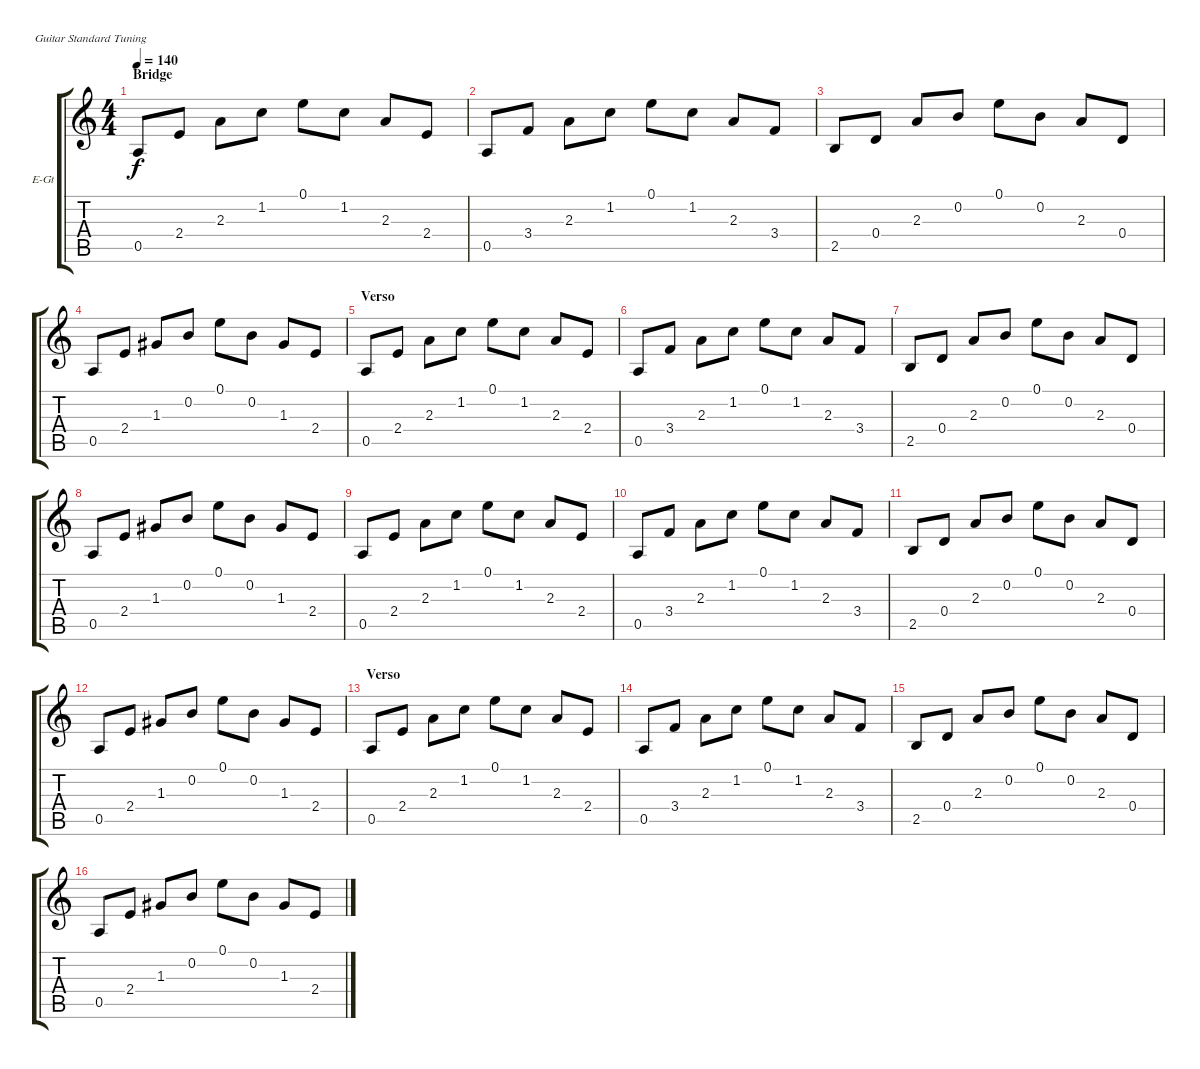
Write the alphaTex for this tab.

\defaultSystemsLayout 4
\bracketExtendMode groupsimilarinstruments
\firstSystemTrackNameOrientation horizontal
\otherSystemsTrackNameOrientation horizontal
\track ("Electric Guitar" "E-Gt") {instrument distortionguitar}
\staff {score tabs}
\tuning (E4 B3 G3 D3 A2 E2)
\ts (4 4)
\section ("" "Bridge")
\tempo 140
\clef g2
\ks c
0.5.8{dy f} 2.4.8 2.3.8 1.2.8 0.1.8 1.2.8 2.3.8 2.4.8 |
0.5.8 3.4.8 2.3.8 1.2.8 0.1.8 1.2.8 2.3.8 3.4.8 |
2.5.8 0.4.8 2.3.8 0.2.8 0.1.8 0.2.8 2.3.8 0.4.8 |
0.5.8 2.4.8 1.3.8 0.2.8 0.1.8 0.2.8 1.3.8 2.4.8 |
\section ("" "Verso")
0.5.8 2.4.8 2.3.8 1.2.8 0.1.8 1.2.8 2.3.8 2.4.8 |
0.5.8 3.4.8 2.3.8 1.2.8 0.1.8 1.2.8 2.3.8 3.4.8 |
2.5.8 0.4.8 2.3.8 0.2.8 0.1.8 0.2.8 2.3.8 0.4.8 |
0.5.8 2.4.8 1.3.8 0.2.8 0.1.8 0.2.8 1.3.8 2.4.8 |
0.5.8 2.4.8 2.3.8 1.2.8 0.1.8 1.2.8 2.3.8 2.4.8 |
0.5.8 3.4.8 2.3.8 1.2.8 0.1.8 1.2.8 2.3.8 3.4.8 |
2.5.8 0.4.8 2.3.8 0.2.8 0.1.8 0.2.8 2.3.8 0.4.8 |
0.5.8 2.4.8 1.3.8 0.2.8 0.1.8 0.2.8 1.3.8 2.4.8 |
\section ("" "Verso")
0.5.8 2.4.8 2.3.8 1.2.8 0.1.8 1.2.8 2.3.8 2.4.8 |
0.5.8 3.4.8 2.3.8 1.2.8 0.1.8 1.2.8 2.3.8 3.4.8 |
2.5.8 0.4.8 2.3.8 0.2.8 0.1.8 0.2.8 2.3.8 0.4.8 |
0.5.8 2.4.8 1.3.8 0.2.8 0.1.8 0.2.8 1.3.8 2.4.8
